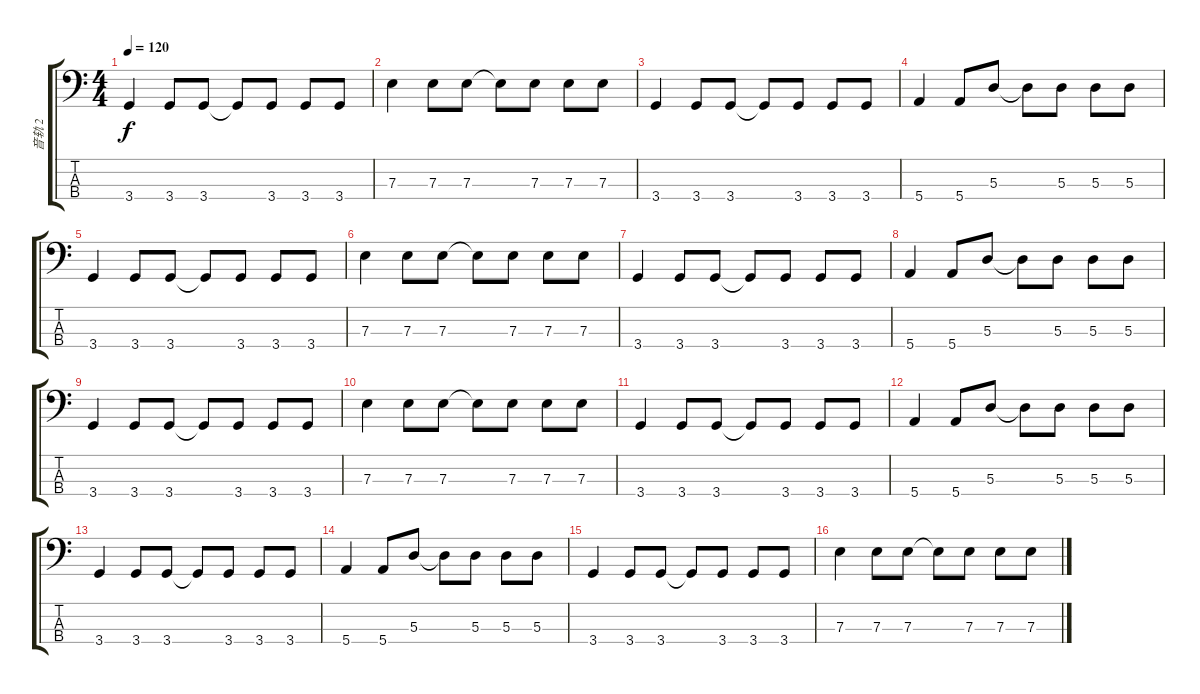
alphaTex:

\track ("音轨 2" "音轨 2") {instrument electricbassfinger}
\staff {score tabs}
\tuning (G2 D2 A1 E1) {hide}
\ts (4 4)
\tempo 120
\clef f4
\ks c
3.4.4{dy f} 3.4.8 3.4.8 3.4{t}.8 3.4.8 3.4.8 3.4.8 |
7.3.4 7.3.8 7.3.8 7.3{t}.8 7.3.8 7.3.8 7.3.8 |
3.4.4 3.4.8 3.4.8 3.4{t}.8 3.4.8 3.4.8 3.4.8 |
5.4.4 5.4.8 5.3.8 5.3{t}.8 5.3.8 5.3.8 5.3.8 |
3.4.4 3.4.8 3.4.8 3.4{t}.8 3.4.8 3.4.8 3.4.8 |
7.3.4 7.3.8 7.3.8 7.3{t}.8 7.3.8 7.3.8 7.3.8 |
3.4.4 3.4.8 3.4.8 3.4{t}.8 3.4.8 3.4.8 3.4.8 |
5.4.4 5.4.8 5.3.8 5.3{t}.8 5.3.8 5.3.8 5.3.8 |
3.4.4 3.4.8 3.4.8 3.4{t}.8 3.4.8 3.4.8 3.4.8 |
7.3.4 7.3.8 7.3.8 7.3{t}.8 7.3.8 7.3.8 7.3.8 |
3.4.4 3.4.8 3.4.8 3.4{t}.8 3.4.8 3.4.8 3.4.8 |
5.4.4 5.4.8 5.3.8 5.3{t}.8 5.3.8 5.3.8 5.3.8 |
3.4.4 3.4.8 3.4.8 3.4{t}.8 3.4.8 3.4.8 3.4.8 |
5.4.4 5.4.8 5.3.8 5.3{t}.8 5.3.8 5.3.8 5.3.8{txt ""} |
3.4.4 3.4.8 3.4.8 3.4{t}.8 3.4.8 3.4.8 3.4.8 |
7.3.4 7.3.8 7.3.8 7.3{t}.8 7.3.8 7.3.8 7.3.8
